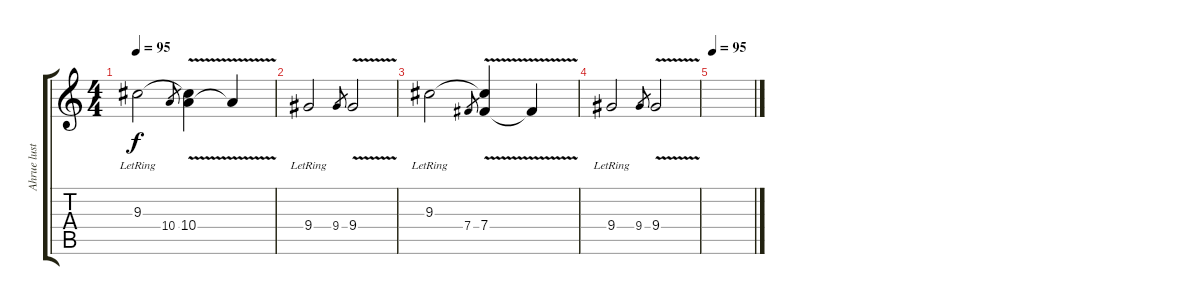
\track ("Ahrue luster (clean)" "Ahrue lust") {instrument electricguitarclean}
\staff {score tabs}
\tuning (Db4 Ab3 E3 B2 Gb2 B1) {hide}
\ts (4 4)
\tempo 95
\clef g2
\ks c
9.3{lr}.2{dy f} 10.4.8{gr} (9.3{t} 10.4{v}).4 10.4{t}.4 |
9.4{lr}.2 9.4.8{gr} 9.4{v}.2 |
9.3{lr}.2 7.4.8{gr} (9.3{t} 7.4{v}).4 7.4{t}.4 |
9.4{lr}.2 9.4.8{gr} 9.4{v}.2 |
\tempo 95
